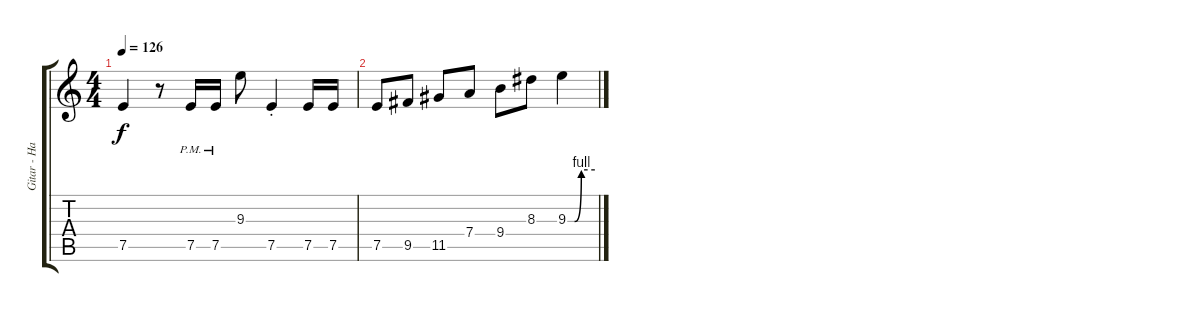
\track ("Gitar - Harmoni" "Gitar - Ha") {instrument overdrivenguitar}
\staff {score tabs}
\tuning (E4 B3 G3 D3 A2 E2) {hide}
\ts (4 4)
\tempo 126
\clef g2
\ks c
7.5.4{dy f volume 0} r.8 7.5{pm}.16 7.5{pm}.16 9.3.8 7.5{st}.4 7.5.16 7.5.16 |
7.5.8 9.5.8 11.5.8 7.4.8 9.4.8 8.3.8 9.3{be (custom 0 0 15 0 30 4 60 4)}.4
